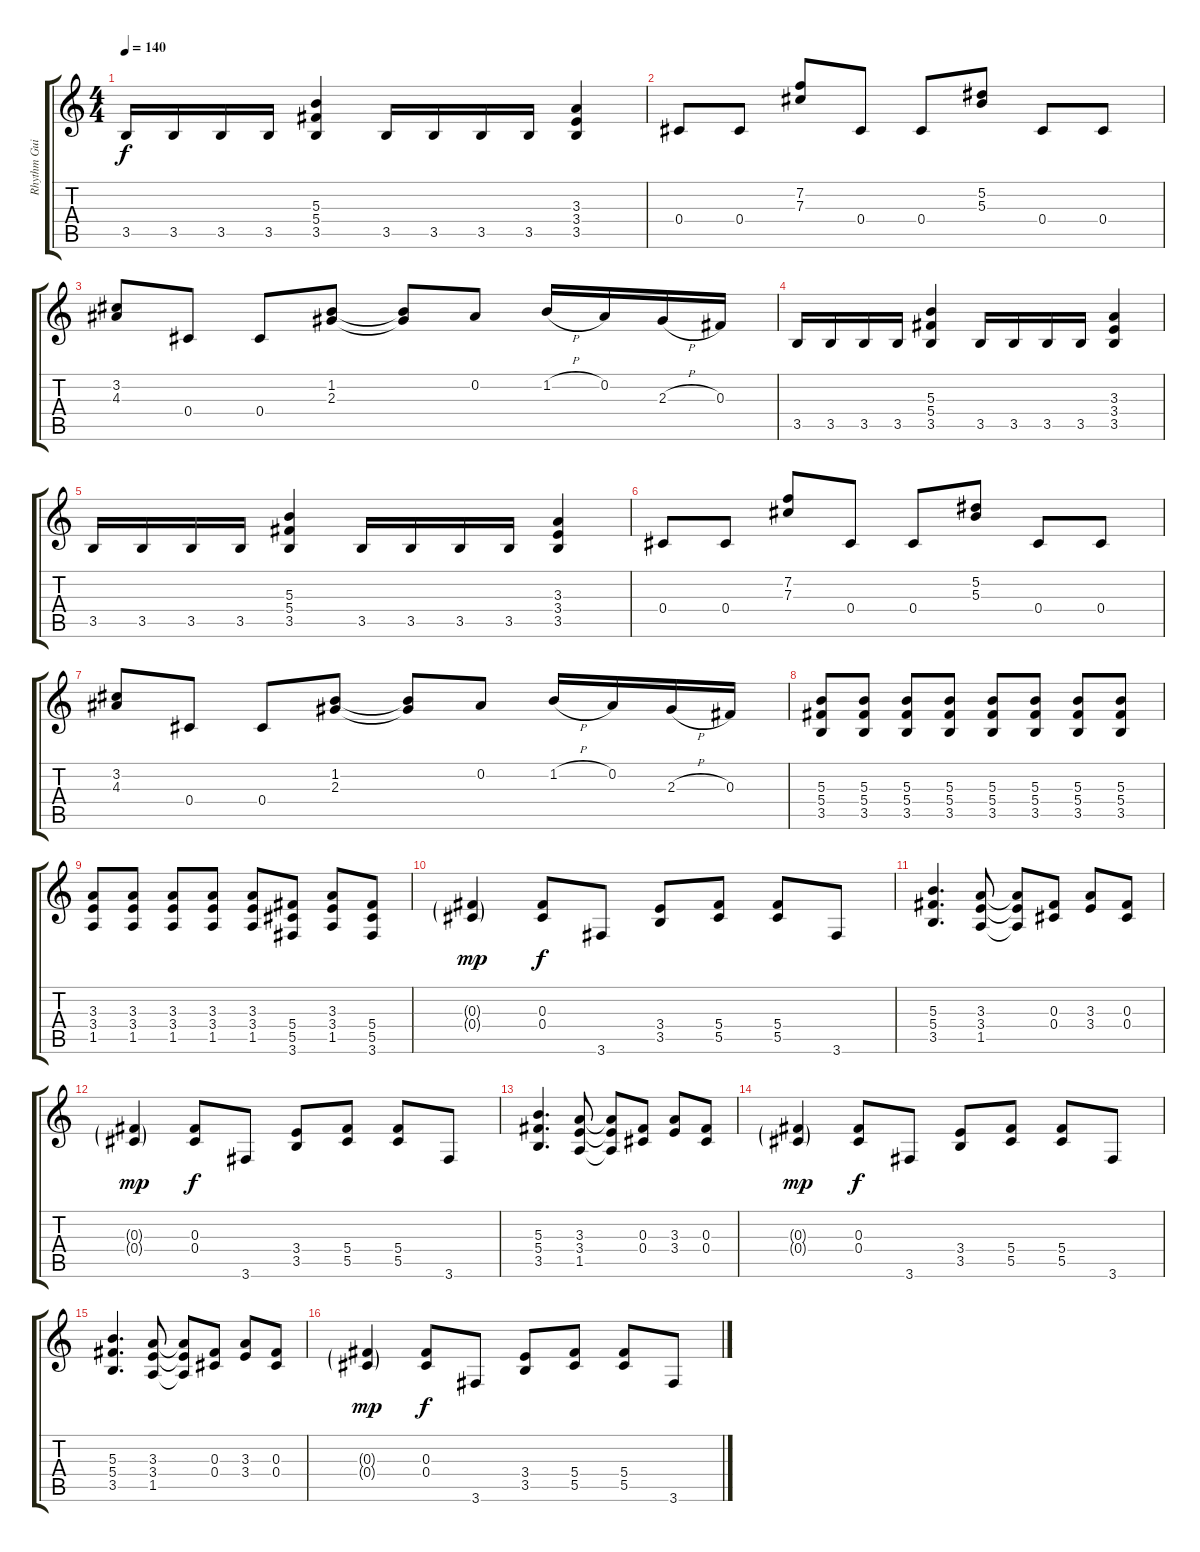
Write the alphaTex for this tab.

\track ("Rhythm Guitar: Izzy" "Rhythm Gui") {instrument overdrivenguitar}
\staff {score tabs}
\tuning (Eb4 Bb3 Gb3 Db3 Ab2 Eb2) {hide}
\ts (4 4)
\tempo 140
\clef g2
\ks c
3.5.16{dy f} 3.5.16 3.5.16 3.5.16 (5.3 5.4 3.5).4 3.5.16 3.5.16 3.5.16 3.5.16 (3.3 3.4 3.5).4 |
0.4.8 0.4.8 (7.2 7.3).8 0.4.8 0.4.8 (5.2 5.3).8 0.4.8 0.4.8 |
(3.2 4.3).8 0.4.8 0.4.8 (1.2 2.3).8 (1.2{t} 2.3{t}).8 0.2.8 1.2{h}.16 0.2.16 2.3{h}.16 0.3.16 |
3.5.16 3.5.16 3.5.16 3.5.16 (5.3 5.4 3.5).4 3.5.16 3.5.16 3.5.16 3.5.16 (3.3 3.4 3.5).4 |
3.5.16 3.5.16 3.5.16 3.5.16 (5.3 5.4 3.5).4 3.5.16 3.5.16 3.5.16 3.5.16 (3.3 3.4 3.5).4 |
0.4.8 0.4.8 (7.2 7.3).8 0.4.8 0.4.8 (5.2 5.3).8 0.4.8 0.4.8 |
(3.2 4.3).8 0.4.8 0.4.8 (1.2 2.3).8 (1.2{t} 2.3{t}).8 0.2.8 1.2{h}.16 0.2.16 2.3{h}.16 0.3.16 |
(5.3 5.4 3.5).8 (5.3 5.4 3.5).8 (5.3 5.4 3.5).8 (5.3 5.4 3.5).8 (5.3 5.4 3.5).8 (5.3 5.4 3.5).8 (5.3 5.4 3.5).8 (5.3 5.4 3.5).8 |
(3.3 3.4 1.5).8 (3.3 3.4 1.5).8 (3.3 3.4 1.5).8 (3.3 3.4 1.5).8 (3.3 3.4 1.5).8 (5.4 5.5 3.6).8 (3.3 3.4 1.5).8 (5.4 5.5 3.6).8 |
(0.3{g} 0.4{g}).4{dy mp} (0.3 0.4).8{dy f} 3.6.8 (3.4 3.5).8 (5.4 5.5).8 (5.4 5.5).8 3.6.8 |
(5.3 5.4 3.5).4{d} (3.3 3.4 1.5).8 (3.3{t} 3.4{t} 1.5{t}).8 (0.3 0.4).8 (3.3 3.4).8 (0.3 0.4).8 |
(0.3{g} 0.4{g}).4{dy mp} (0.3 0.4).8{dy f} 3.6.8 (3.4 3.5).8 (5.4 5.5).8 (5.4 5.5).8 3.6.8 |
(5.3 5.4 3.5).4{d} (3.3 3.4 1.5).8 (3.3{t} 3.4{t} 1.5{t}).8 (0.3 0.4).8 (3.3 3.4).8 (0.3 0.4).8 |
(0.3{g} 0.4{g}).4{dy mp} (0.3 0.4).8{dy f} 3.6.8 (3.4 3.5).8 (5.4 5.5).8 (5.4 5.5).8 3.6.8 |
(5.3 5.4 3.5).4{d} (3.3 3.4 1.5).8 (3.3{t} 3.4{t} 1.5{t}).8 (0.3 0.4).8 (3.3 3.4).8 (0.3 0.4).8 |
(0.3{g} 0.4{g}).4{dy mp} (0.3 0.4).8{dy f} 3.6.8 (3.4 3.5).8 (5.4 5.5).8 (5.4 5.5).8 3.6.8
